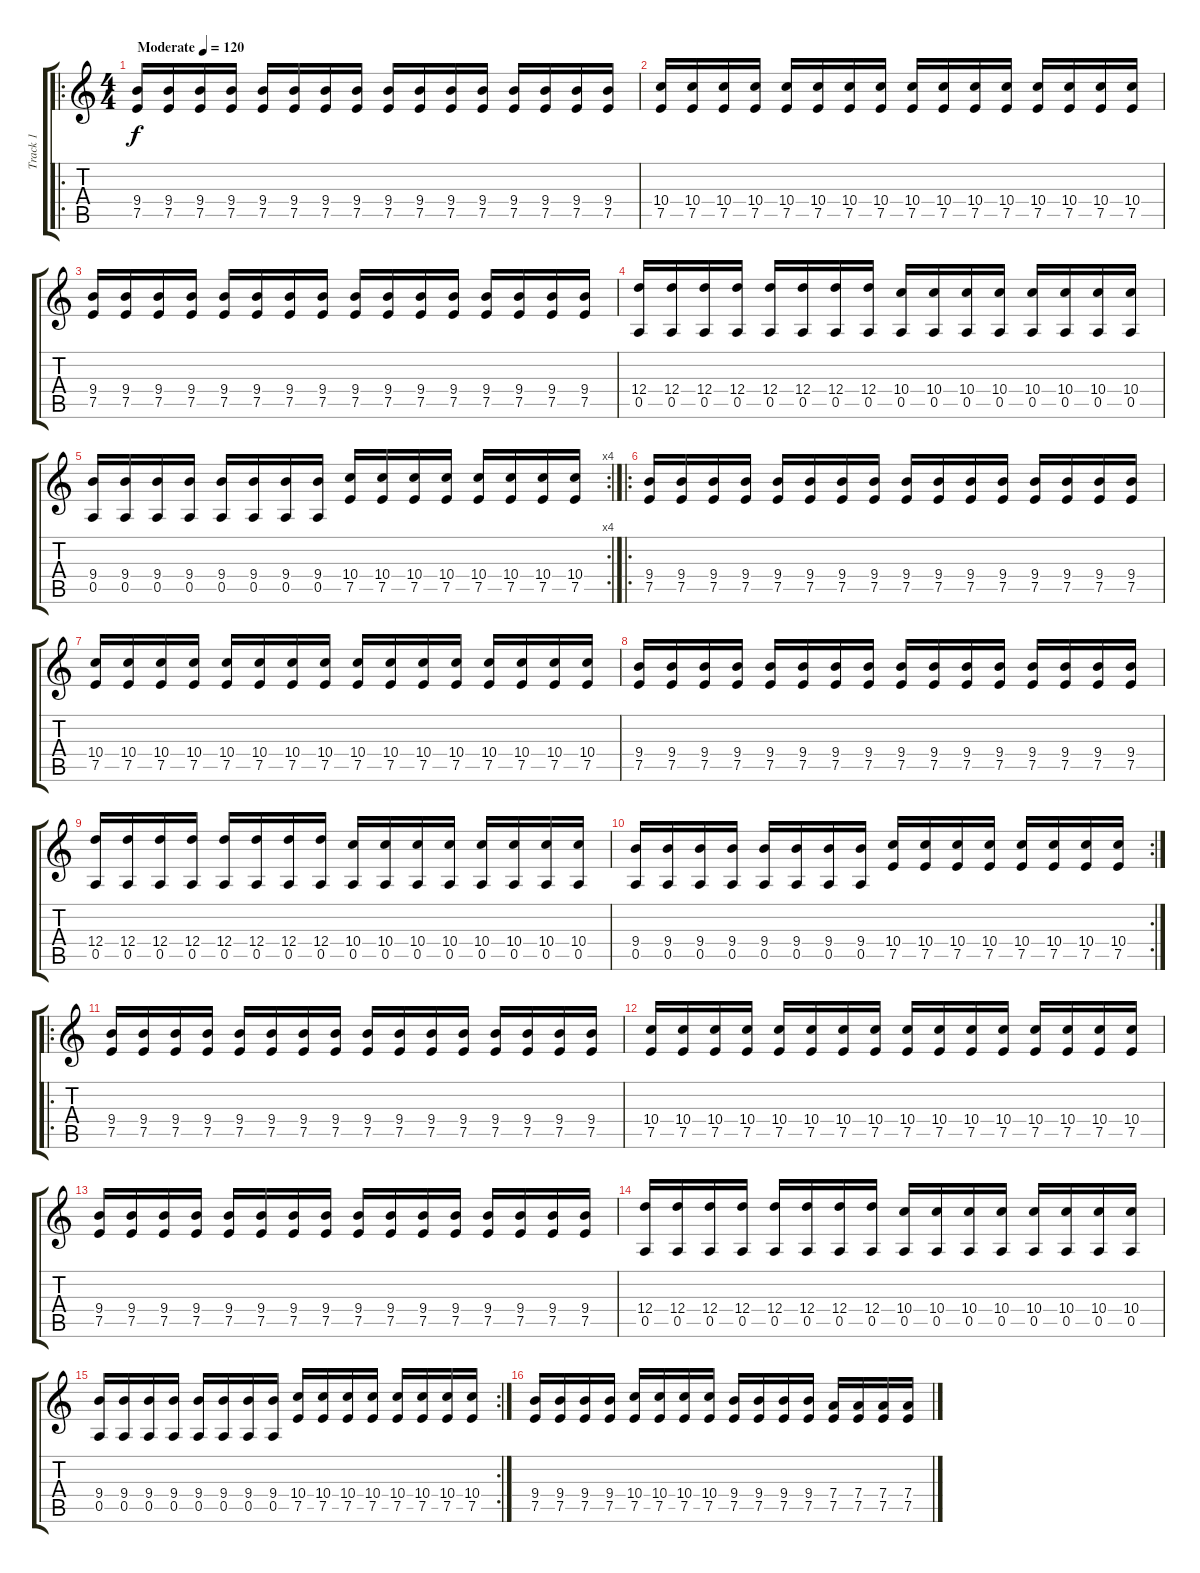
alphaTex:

\track ("Track 1" "Track 1") {instrument distortionguitar}
\staff {score tabs}
\tuning (E4 B3 G3 D3 A2 E2) {hide}
\ro
\ts (4 4)
\tempo (120 "Moderate")
\clef g2
\ks c
(9.4 7.5).16{dy f instrument distortionguitar} (9.4 7.5).16 (9.4 7.5).16 (9.4 7.5).16 (9.4 7.5).16 (9.4 7.5).16 (9.4 7.5).16 (9.4 7.5).16 (9.4 7.5).16 (9.4 7.5).16 (9.4 7.5).16 (9.4 7.5).16 (9.4 7.5).16 (9.4 7.5).16 (9.4 7.5).16 (9.4 7.5).16 |
(10.4 7.5).16 (10.4 7.5).16 (10.4 7.5).16 (10.4 7.5).16 (10.4 7.5).16 (10.4 7.5).16 (10.4 7.5).16 (10.4 7.5).16 (10.4 7.5).16 (10.4 7.5).16 (10.4 7.5).16 (10.4 7.5).16 (10.4 7.5).16 (10.4 7.5).16 (10.4 7.5).16 (10.4 7.5).16 |
(9.4 7.5).16 (9.4 7.5).16 (9.4 7.5).16 (9.4 7.5).16 (9.4 7.5).16 (9.4 7.5).16 (9.4 7.5).16 (9.4 7.5).16 (9.4 7.5).16 (9.4 7.5).16 (9.4 7.5).16 (9.4 7.5).16 (9.4 7.5).16 (9.4 7.5).16 (9.4 7.5).16 (9.4 7.5).16 |
(12.4 0.5).16 (12.4 0.5).16 (12.4 0.5).16 (12.4 0.5).16 (12.4 0.5).16 (12.4 0.5).16 (12.4 0.5).16 (12.4 0.5).16 (10.4 0.5).16 (10.4 0.5).16 (10.4 0.5).16 (10.4 0.5).16 (10.4 0.5).16 (10.4 0.5).16 (10.4 0.5).16 (10.4 0.5).16 |
\rc 4
(9.4 0.5).16 (9.4 0.5).16 (9.4 0.5).16 (9.4 0.5).16 (9.4 0.5).16 (9.4 0.5).16 (9.4 0.5).16 (9.4 0.5).16 (10.4 7.5).16 (10.4 7.5).16 (10.4 7.5).16 (10.4 7.5).16 (10.4 7.5).16 (10.4 7.5).16 (10.4 7.5).16 (10.4 7.5).16 |
\ro
(9.4 7.5).16 (9.4 7.5).16 (9.4 7.5).16 (9.4 7.5).16 (9.4 7.5).16 (9.4 7.5).16 (9.4 7.5).16 (9.4 7.5).16 (9.4 7.5).16 (9.4 7.5).16 (9.4 7.5).16 (9.4 7.5).16 (9.4 7.5).16 (9.4 7.5).16 (9.4 7.5).16 (9.4 7.5).16 |
(10.4 7.5).16 (10.4 7.5).16 (10.4 7.5).16 (10.4 7.5).16 (10.4 7.5).16 (10.4 7.5).16 (10.4 7.5).16 (10.4 7.5).16 (10.4 7.5).16 (10.4 7.5).16 (10.4 7.5).16 (10.4 7.5).16 (10.4 7.5).16 (10.4 7.5).16 (10.4 7.5).16 (10.4 7.5).16 |
(9.4 7.5).16 (9.4 7.5).16 (9.4 7.5).16 (9.4 7.5).16 (9.4 7.5).16 (9.4 7.5).16 (9.4 7.5).16 (9.4 7.5).16 (9.4 7.5).16 (9.4 7.5).16 (9.4 7.5).16 (9.4 7.5).16 (9.4 7.5).16 (9.4 7.5).16 (9.4 7.5).16 (9.4 7.5).16 |
(12.4 0.5).16 (12.4 0.5).16 (12.4 0.5).16 (12.4 0.5).16 (12.4 0.5).16 (12.4 0.5).16 (12.4 0.5).16 (12.4 0.5).16 (10.4 0.5).16 (10.4 0.5).16 (10.4 0.5).16 (10.4 0.5).16 (10.4 0.5).16 (10.4 0.5).16 (10.4 0.5).16 (10.4 0.5).16 |
\rc 2
(9.4 0.5).16 (9.4 0.5).16 (9.4 0.5).16 (9.4 0.5).16 (9.4 0.5).16 (9.4 0.5).16 (9.4 0.5).16 (9.4 0.5).16 (10.4 7.5).16 (10.4 7.5).16 (10.4 7.5).16 (10.4 7.5).16 (10.4 7.5).16 (10.4 7.5).16 (10.4 7.5).16 (10.4 7.5).16 |
\ro
(9.4 7.5).16 (9.4 7.5).16 (9.4 7.5).16 (9.4 7.5).16 (9.4 7.5).16 (9.4 7.5).16 (9.4 7.5).16 (9.4 7.5).16 (9.4 7.5).16 (9.4 7.5).16 (9.4 7.5).16 (9.4 7.5).16 (9.4 7.5).16 (9.4 7.5).16 (9.4 7.5).16 (9.4 7.5).16 |
(10.4 7.5).16 (10.4 7.5).16 (10.4 7.5).16 (10.4 7.5).16 (10.4 7.5).16 (10.4 7.5).16 (10.4 7.5).16 (10.4 7.5).16 (10.4 7.5).16 (10.4 7.5).16 (10.4 7.5).16 (10.4 7.5).16 (10.4 7.5).16 (10.4 7.5).16 (10.4 7.5).16 (10.4 7.5).16 |
(9.4 7.5).16 (9.4 7.5).16 (9.4 7.5).16 (9.4 7.5).16 (9.4 7.5).16 (9.4 7.5).16 (9.4 7.5).16 (9.4 7.5).16 (9.4 7.5).16 (9.4 7.5).16 (9.4 7.5).16 (9.4 7.5).16 (9.4 7.5).16 (9.4 7.5).16 (9.4 7.5).16 (9.4 7.5).16 |
(12.4 0.5).16 (12.4 0.5).16 (12.4 0.5).16 (12.4 0.5).16 (12.4 0.5).16 (12.4 0.5).16 (12.4 0.5).16 (12.4 0.5).16 (10.4 0.5).16 (10.4 0.5).16 (10.4 0.5).16 (10.4 0.5).16 (10.4 0.5).16 (10.4 0.5).16 (10.4 0.5).16 (10.4 0.5).16 |
\rc 2
(9.4 0.5).16 (9.4 0.5).16 (9.4 0.5).16 (9.4 0.5).16 (9.4 0.5).16 (9.4 0.5).16 (9.4 0.5).16 (9.4 0.5).16 (10.4 7.5).16 (10.4 7.5).16 (10.4 7.5).16 (10.4 7.5).16 (10.4 7.5).16 (10.4 7.5).16 (10.4 7.5).16 (10.4 7.5).16 |
(9.4 7.5).16 (9.4 7.5).16 (9.4 7.5).16 (9.4 7.5).16 (10.4 7.5).16 (10.4 7.5).16 (10.4 7.5).16 (10.4 7.5).16 (9.4 7.5).16 (9.4 7.5).16 (9.4 7.5).16 (9.4 7.5).16 (7.4 7.5).16 (7.4 7.5).16 (7.4 7.5).16 (7.4 7.5).16
